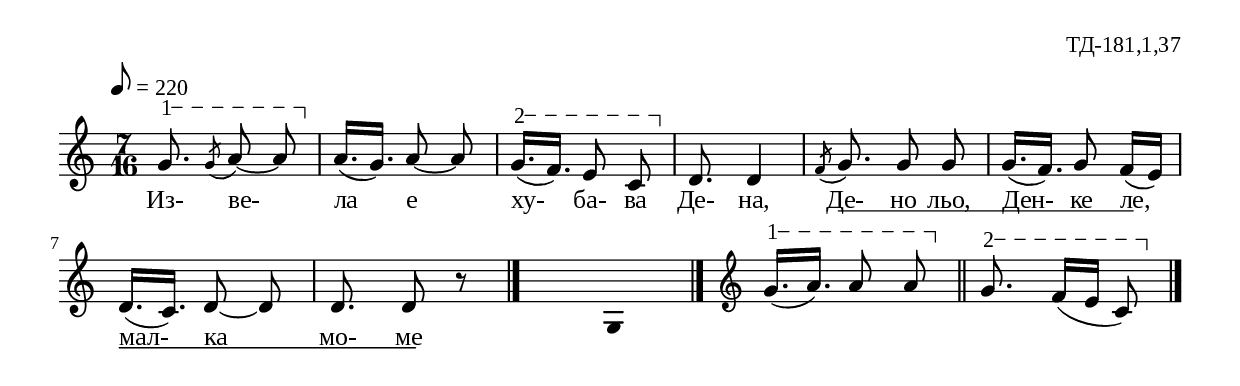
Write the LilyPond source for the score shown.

%{
td_181_1_37
%}

\include "td-preamble.ly"
%\include "Rhythm_marks.ly"

\score {
\relative c'' {
\tempo 8 = 220
%\override Score.RehearsalMark #'self-alignment-X = #LEFT
%\once \override Score.RehearsalMark #'X-offset = #8
%  \rhythmMarkA \rhyMarkAAdot #"66"
\time 7/16
\varA
g8.\startTextSpan \acciaccatura g8 a\noBeam~ a\stopTextSpan | 
a16.[( g]) a8\noBeam~ a | 
\varB
g16.\startTextSpan[( f]) e8\noBeam c\stopTextSpan |
d8. d4 | \acciaccatura f8 g8. g8\noBeam  g |
g16.[( f]) g8 f16[( e]) | d16.[( c]) d8\noBeam~ d | d8. d8\noBeam r8
 \bar "|." 
s8. \fixB g,4 \fixC
 \bar "|." 
\endmm
\varA
g'16.\startTextSpan[( a]) a8\noBeam a\stopTextSpan \bar "||"
\varB
g8.\startTextSpan f16[( e]  c8\stopTextSpan)
\bar "|."  
}
\addlyrics { Из- ве- ла е ху- ба- ва Де- на, 
Де- \startTextSpan но льо, Ден- ке ле, \stopTextSpan 
мал-  \startTextSpan ка мо- ме \stopTextSpan }
%
\layout {
%   \context { 
%	    \Staff \remove "Time_signature_engraver" } 
  indent = #0
  line-width = 190\mm
  ragged-right=##f
\context {
      \Lyrics
      \consists "Text_spanner_engraver"
      \override TextSpanner #'direction = #DOWN
      \override TextSpanner #'style = #'line    
      \override TextSpanner #'outside-staff-priority = ##f
      \override TextSpanner #'padding = #0.2 % sets the distance of the line from the lyrics
      \override TextSpanner #'bound-details =
      #`((left . ((Y . 0)
                  (padding . 0)
                  (attach-dir . ,LEFT)))
         (left-broken . ((end-on-note . #t)))
         (right . ((Y . 0)
                   (padding . 0)
                   (attach-dir . ,RIGHT))))
    }
}
%
\midi { 
	\context {
		\Score tempoWholesPerMinute = #(ly:make-moment 220 8)
		}
	}
}
%
\header{
  opus = "ТД-181,1,37"
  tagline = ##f
}


